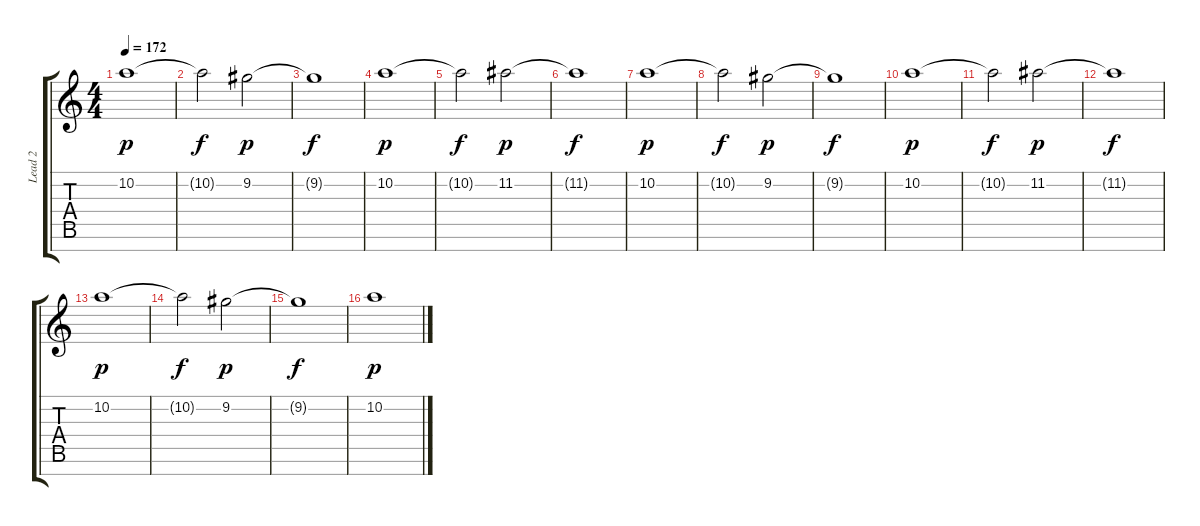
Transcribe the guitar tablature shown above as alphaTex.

\track ("Lead 2" "Lead 2") {instrument overdrivenguitar}
\staff {score tabs}
\tuning (E4 B3 G3 D3 A2 E2 B1) {hide}
\ts (4 4)
\tempo 172
\clef g2
\ks c
10.2.1{dy p} |
10.2{t}.2{dy f} 9.2.2{dy p} |
9.2{t}.1{dy f} |
10.2.1{dy p} |
10.2{t}.2{dy f} 11.2.2{dy p} |
11.2{t}.1{dy f} |
10.2.1{dy p} |
10.2{t}.2{dy f} 9.2.2{dy p} |
9.2{t}.1{dy f} |
10.2.1{dy p} |
10.2{t}.2{dy f} 11.2.2{dy p} |
11.2{t}.1{dy f} |
10.2.1{dy p} |
10.2{t}.2{dy f} 9.2.2{dy p} |
9.2{t}.1{dy f} |
10.2.1{dy p}
